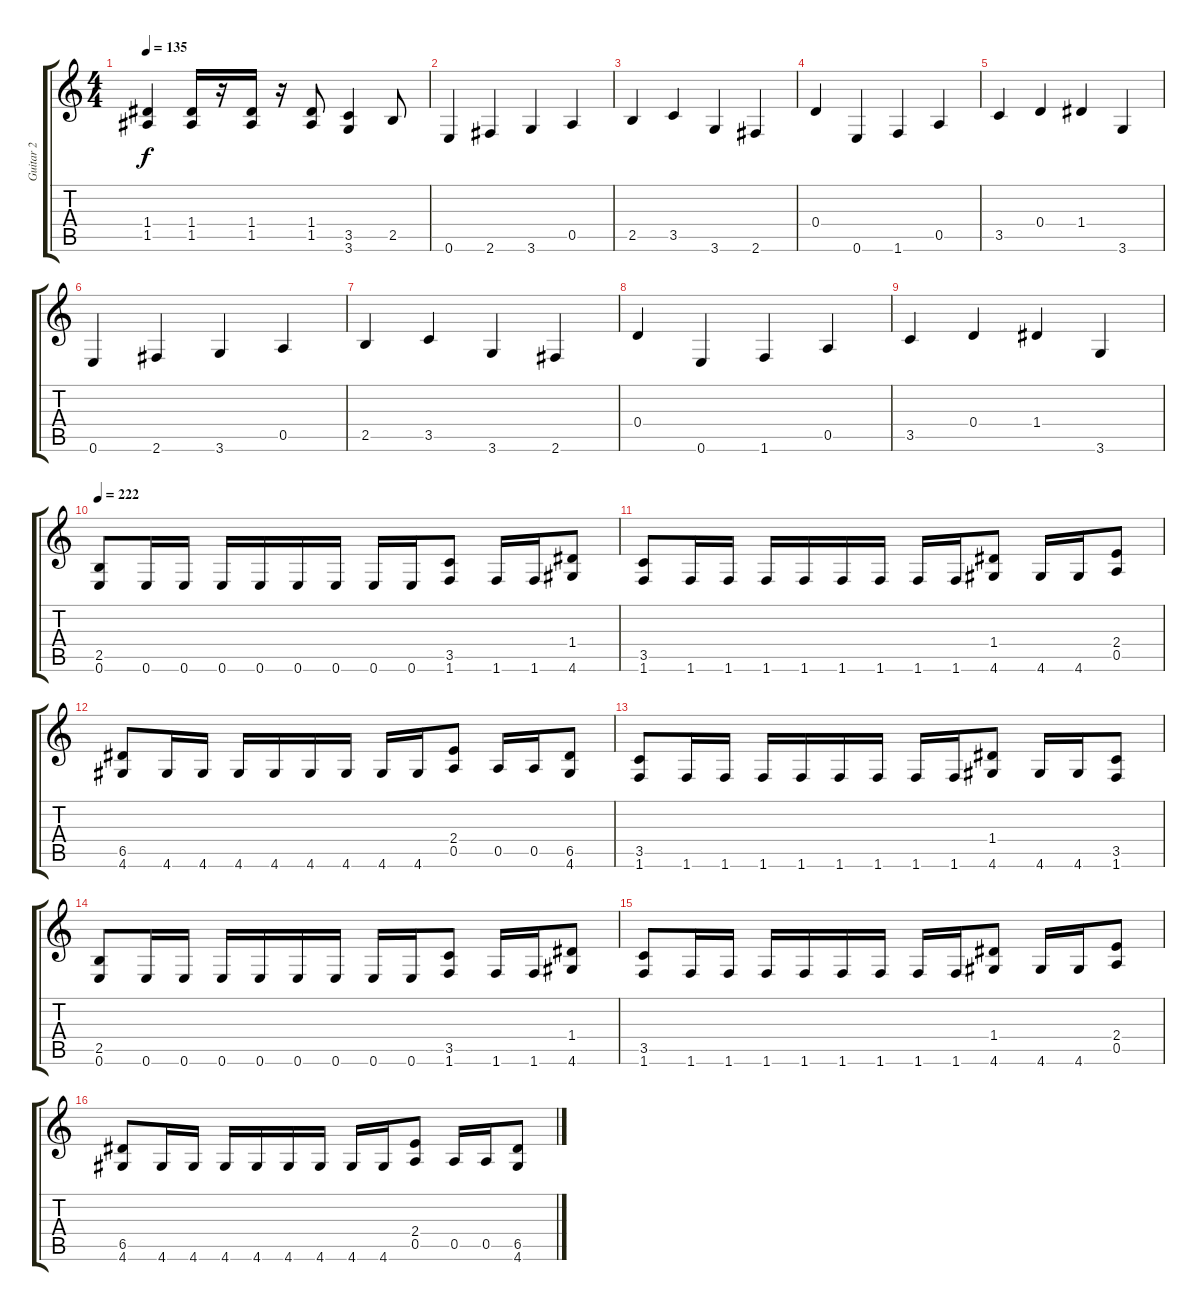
\track ("Guitar 2" "Guitar 2") {instrument distortionguitar}
\staff {score tabs}
\tuning (E4 B3 G3 D3 A2 E2) {hide}
\ts (4 4)
\tempo 135
\clef g2
\ks c
(1.4 1.5).4{dy f} (1.4 1.5).16 r.16 (1.4 1.5).16 r.16 (1.4 1.5).8 (3.5 3.6).4 2.5.8 |
0.6.4 2.6.4 3.6.4 0.5.4 |
2.5.4 3.5.4 3.6.4 2.6.4 |
0.4.4 0.6.4 1.6.4 0.5.4 |
3.5.4 0.4.4 1.4.4 3.6.4 |
0.6.4 2.6.4 3.6.4 0.5.4 |
2.5.4 3.5.4 3.6.4 2.6.4 |
0.4.4 0.6.4 1.6.4 0.5.4 |
3.5.4 0.4.4 1.4.4 3.6.4 |
\tempo 222
(2.5 0.6).8 0.6.16 0.6.16 0.6.16 0.6.16 0.6.16 0.6.16 0.6.16 0.6.16 (3.5 1.6).8 1.6.16 1.6.16 (1.4 4.6).8 |
(3.5 1.6).8 1.6.16 1.6.16 1.6.16 1.6.16 1.6.16 1.6.16 1.6.16 1.6.16 (1.4 4.6).8 4.6.16 4.6.16 (2.4 0.5).8 |
(6.5 4.6).8 4.6.16 4.6.16 4.6.16 4.6.16 4.6.16 4.6.16 4.6.16 4.6.16 (2.4 0.5).8 0.5.16 0.5.16 (6.5 4.6).8 |
(3.5 1.6).8 1.6.16 1.6.16 1.6.16 1.6.16 1.6.16 1.6.16 1.6.16 1.6.16 (1.4 4.6).8 4.6.16 4.6.16 (3.5 1.6).8 |
(2.5 0.6).8 0.6.16 0.6.16 0.6.16 0.6.16 0.6.16 0.6.16 0.6.16 0.6.16 (3.5 1.6).8 1.6.16 1.6.16 (1.4 4.6).8 |
(3.5 1.6).8 1.6.16 1.6.16 1.6.16 1.6.16 1.6.16 1.6.16 1.6.16 1.6.16 (1.4 4.6).8 4.6.16 4.6.16 (2.4 0.5).8 |
(6.5 4.6).8 4.6.16 4.6.16 4.6.16 4.6.16 4.6.16 4.6.16 4.6.16 4.6.16 (2.4 0.5).8 0.5.16 0.5.16 (6.5 4.6).8
